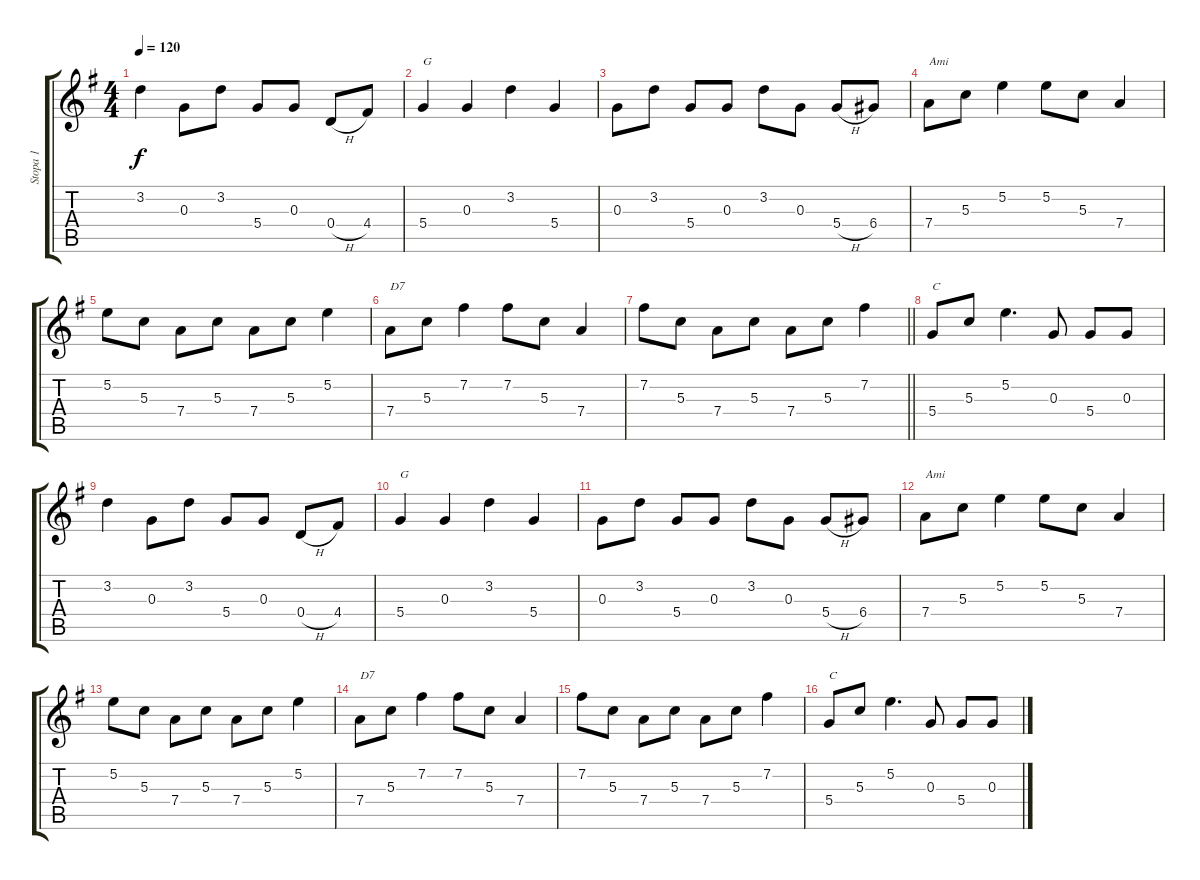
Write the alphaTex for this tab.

\track ("Stopa 1" "Stopa 1") {instrument acousticguitarsteel}
\staff {score tabs}
\tuning (E4 B3 G3 D3 A2 E2) {hide}
\ts (4 4)
\tempo 120
\clef g2
\ks g
3.2.4{dy f} 0.3.8 3.2.8 5.4.8 0.3.8 0.4{h}.8 4.4.8 |
5.4.4{txt "G"} 0.3.4 3.2.4 5.4.4 |
0.3.8 3.2.8 5.4.8 0.3.8 3.2.8 0.3.8 5.4{h}.8 6.4.8 |
7.4.8{txt "Ami"} 5.3.8 5.2.4 5.2.8 5.3.8 7.4.4 |
5.2.8 5.3.8 7.4.8 5.3.8 7.4.8 5.3.8 5.2.4 |
7.4.8{txt "D7"} 5.3.8 7.2.4 7.2.8 5.3.8 7.4.4 |
\barLineRight lightlight
7.2.8 5.3.8 7.4.8 5.3.8 7.4.8 5.3.8 7.2.4 |
5.4.8{txt "C"} 5.3.8 5.2.4{d} 0.3.8 5.4.8 0.3.8 |
3.2.4 0.3.8 3.2.8 5.4.8 0.3.8 0.4{h}.8 4.4.8 |
5.4.4{txt "G"} 0.3.4 3.2.4 5.4.4 |
0.3.8 3.2.8 5.4.8 0.3.8 3.2.8 0.3.8 5.4{h}.8 6.4.8 |
7.4.8{txt "Ami"} 5.3.8 5.2.4 5.2.8 5.3.8 7.4.4 |
5.2.8 5.3.8 7.4.8 5.3.8 7.4.8 5.3.8 5.2.4 |
7.4.8{txt "D7"} 5.3.8 7.2.4 7.2.8 5.3.8 7.4.4 |
7.2.8 5.3.8 7.4.8 5.3.8 7.4.8 5.3.8 7.2.4 |
5.4.8{txt "C"} 5.3.8 5.2.4{d} 0.3.8 5.4.8 0.3.8
